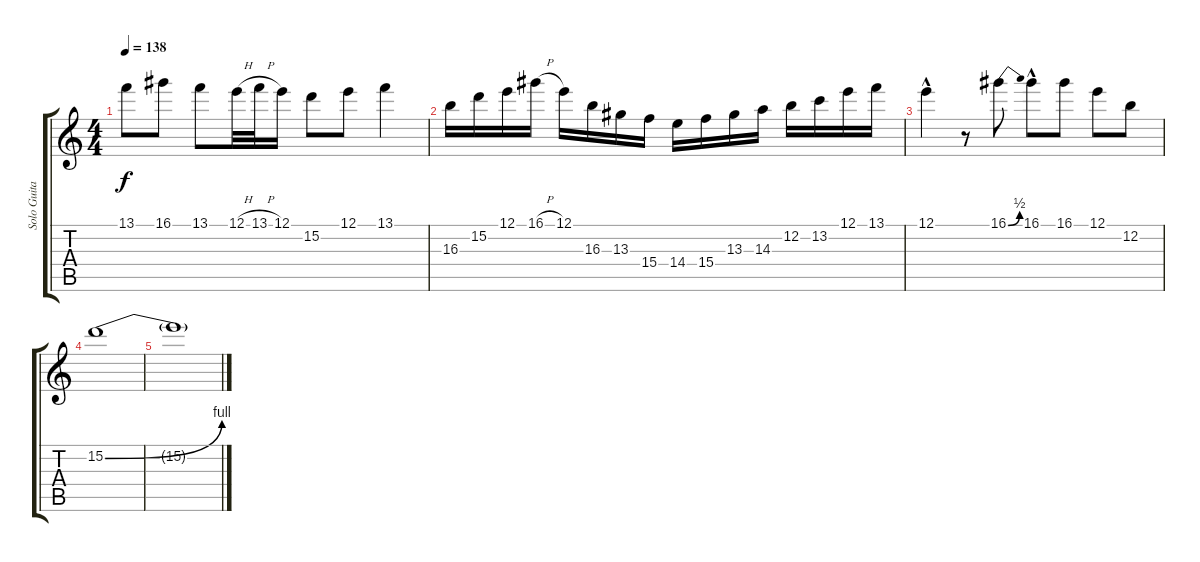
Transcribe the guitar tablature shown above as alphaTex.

\track ("Solo Guitar" "Solo Guita") {instrument distortionguitar}
\staff {score tabs}
\tuning (E4 B3 G3 D3 A2 E2) {hide}
\ts (4 4)
\tempo 138
\clef g2
\ks c
13.1.8{dy f} 16.1.8 13.1.8 12.1{h}.32 13.1{h}.32 12.1.16 15.2.8 12.1.8 13.1.4 |
16.3.16 15.2.16 12.1.16 16.1{h}.16 12.1.16 16.3.16 13.3.16 15.4.16 14.4.16 15.4.16 13.3.16 14.3.16 12.2.16 13.2.16 12.1.16 13.1.16 |
12.1{hac}.4 r.8 16.1{be (bend 0 0 60 2)}.8 16.1{hac}.8 16.1.8 12.1.8 12.2.8 |
15.2{be (bend 0 0 60 4)}.1 |
15.2{t}.1
